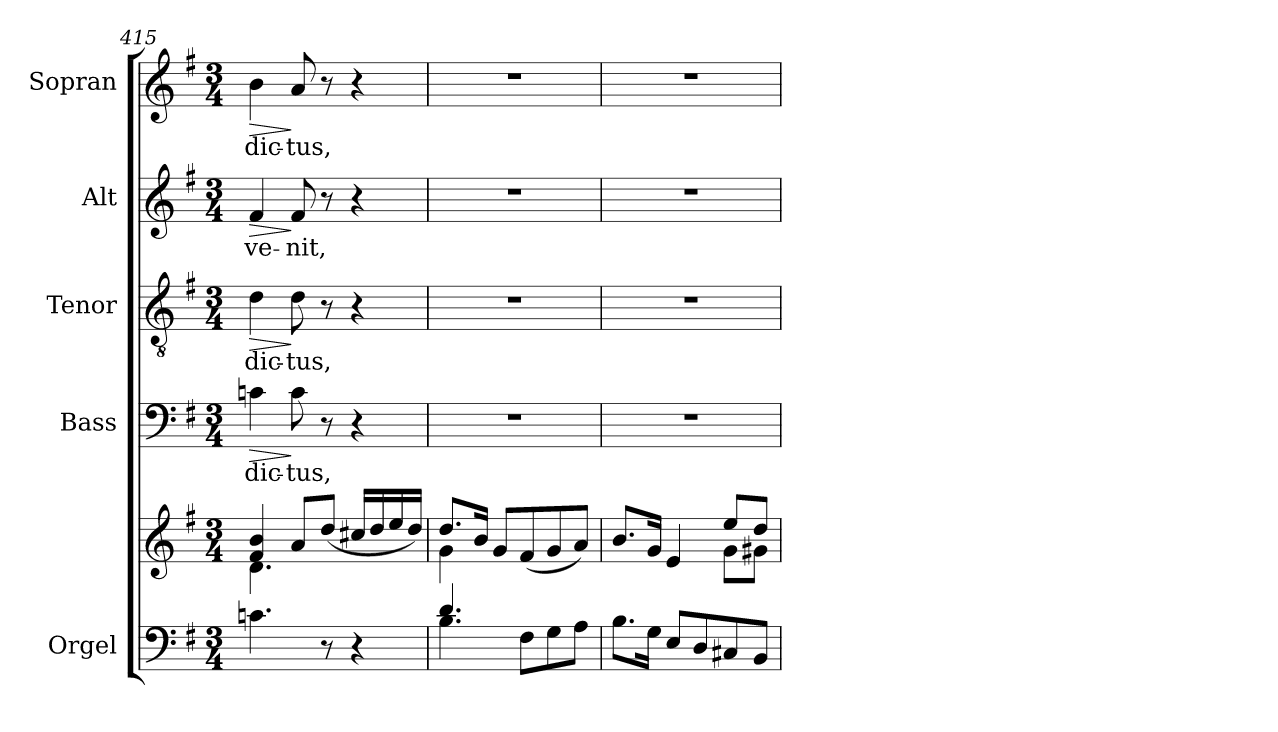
**kern	**kern	**kern	**text	**dynam	**kern	**text	**dynam	**kern	**text	**dynam	**kern	**text	**dynam
*part5	*part5	*part4	*part4	*part4	*part3	*part3	*part3	*part2	*part2	*part2	*part1	*part1	*part1
*staff6	*staff5	*staff4	*staff4	*staff4	*staff3	*staff3	*staff3	*staff2	*staff2	*staff2	*staff1	*staff1	*staff1
*I"Orgel	*	*I"Bass	*	*	*I"Tenor	*	*	*I"Alt	*	*	*I"Sopran	*	*
*I'Org.	*	*I'B.	*	*	*I'T.	*	*	*I'A.	*	*	*I'S.	*	*
*clefF4	*clefG2	*clefF4	*	*	*clefGv2	*	*	*clefG2	*	*	*clefG2	*	*
*k[f#]	*k[f#]	*k[f#]	*	*	*k[f#]	*	*	*k[f#]	*	*	*k[f#]	*	*
*G:	*G:	*G:	*	*	*G:	*	*	*G:	*	*	*G:	*	*
*M3/4	*M3/4	*M3/4	*	*	*M3/4	*	*	*M3/4	*	*	*M3/4	*	*
=415	=415	=415	=415	=415	=415	=415	=415	=415	=415	=415	=415	=415	=415
*	*^	*	*	*	*	*	*	*	*	*	*	*	*
!	!	!	!	!LO:LY:b	!LO:HP:b	!	!LO:LY:b	!LO:HP:b	!	!LO:LY:b	!LO:HP:b	!	!LO:LY:b	!LO:HP:b
4.cn\	4f#/ 4b/	4.d\	4cn\	-dic-	>	4d\	-dic-	>	4f#/	ve-	>	4b\	-dic-	>
!	!	!	!	!LO:LY:b	!	!	!LO:LY:b	!	!	!LO:LY:b	!	!	!LO:LY:b	!
.	8a/L	.	8c\	-tus,	]	8d\	-tus,	]	8f#/	-nit,	]	8a/	-tus,	]
8r	(<8dd/J	8ryy	8r	.	.	8r	.	.	8r	.	.	8r	.	.
4r	16cc#X/LL	4ryy	4r	.	.	4r	.	.	4r	.	.	4r	.	.
.	16dd/	.	.	.	.	.	.	.	.	.	.	.	.	.
.	16ee/	.	.	.	.	.	.	.	.	.	.	.	.	.
.	16dd/JJ)	.	.	.	.	.	.	.	.	.	.	.	.	.
=416	=416	=416	=416	=416	=416	=416	=416	=416	=416	=416	=416	=416	=416	=416
*^	*	*	*	*	*	*	*	*	*	*	*	*	*	*
4.d/	4.B\	8.dd/L	4g\	2.r	.	.	2.r	.	.	2.r	.	.	2.r	.	.
.	.	16b/Jk	.	.	.	.	.	.	.	.	.	.	.	.	.
.	.	8g/L	2ryy	.	.	.	.	.	.	.	.	.	.	.	.
8ryy	8F#\L	(<8f#/	.	.	.	.	.	.	.	.	.	.	.	.	.
4ryy	8G\	8g/	.	.	.	.	.	.	.	.	.	.	.	.	.
.	8A\J	8a/J)	.	.	.	.	.	.	.	.	.	.	.	.	.
*v	*v	*	*	*	*	*	*	*	*	*	*	*	*	*	*
=417	=417	=417	=417	=417	=417	=417	=417	=417	=417	=417	=417	=417	=417	=417
8.B\L	8.b/L	2ryy	2.r	.	.	2.r	.	.	2.r	.	.	2.r	.	.
16G\Jk	16g/Jk	.	.	.	.	.	.	.	.	.	.	.	.	.
8E/L	4e/	.	.	.	.	.	.	.	.	.	.	.	.	.
8D/	.	.	.	.	.	.	.	.	.	.	.	.	.	.
8C#X/	8ee/L	8g\L	.	.	.	.	.	.	.	.	.	.	.	.
8BB/J	8dd/J	8g#X\J	.	.	.	.	.	.	.	.	.	.	.	.
*	*v	*v	*	*	*	*	*	*	*	*	*	*	*	*
=	=	=	=	=	=	=	=	=	=	=	=	=	=
*-	*-	*-	*-	*-	*-	*-	*-	*-	*-	*-	*-	*-	*-
